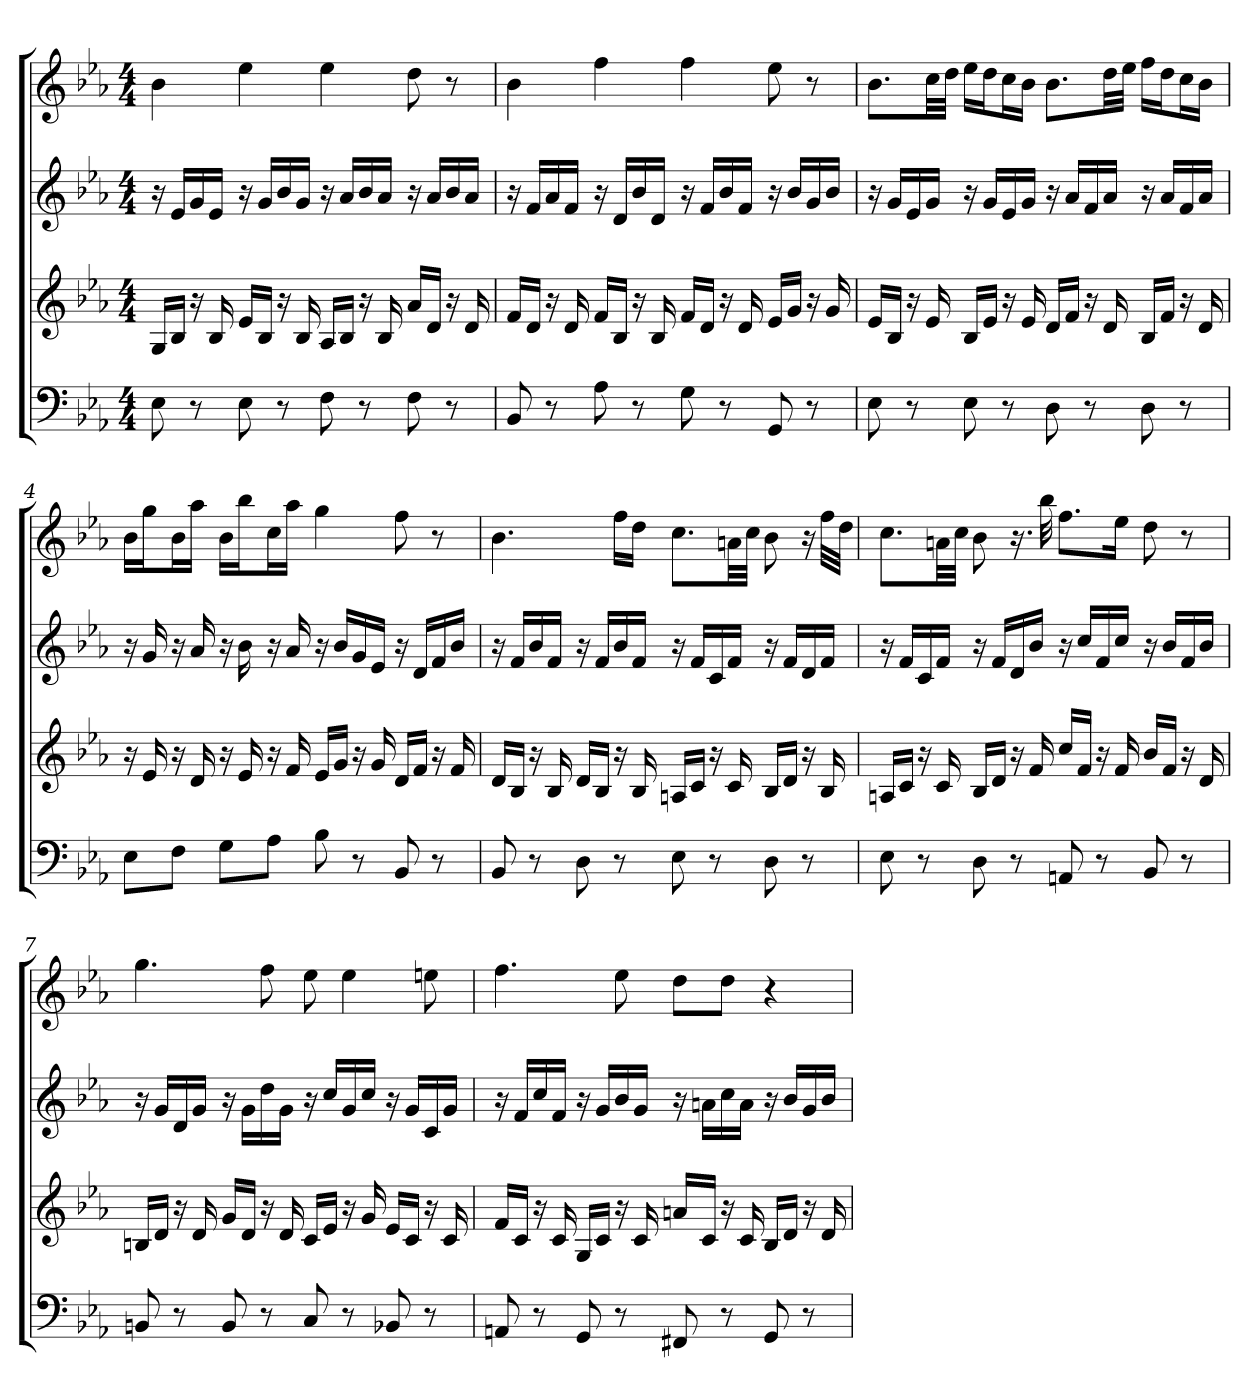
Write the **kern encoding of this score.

**kern	**kern	**kern	**kern
*part4	*part3	*part2	*part1
*staff4	*staff3	*staff2	*staff1
*k[b-e-a-]	*k[b-e-a-]	*k[b-e-a-]	*k[b-e-a-]
*E-:	*E-:	*E-:	*E-:
*M4/4	*M4/4	*M4/4	*M4/4
=1	=1	=1	=1
8E-	16GLL	16r	4b-
.	16B-JJ	16e-LL	.
8r	16r	16g	.
.	16B-	16e-JJ	.
8E-	16e-LL	16r	4ee-
.	16B-JJ	16gLL	.
8r	16r	16b-	.
.	16B-	16gJJ	.
8F	16A-LL	16r	4ee-
.	16B-JJ	16a-LL	.
8r	16r	16b-	.
.	16B-	16a-JJ	.
8F	16a-LL	16r	8dd
.	16dJJ	16a-LL	.
8r	16r	16b-	8r
.	16d	16a-JJ	.
=2	=2	=2	=2
8BB-	16fLL	16r	4b-
.	16dJJ	16fLL	.
8r	16r	16a-	.
.	16d	16fJJ	.
8A-	16fLL	16r	4ff
.	16B-JJ	16dLL	.
8r	16r	16b-	.
.	16B-	16dJJ	.
8G	16fLL	16r	4ff
.	16dJJ	16fLL	.
8r	16r	16b-	.
.	16d	16fJJ	.
8GG	16e-LL	16r	8ee-
.	16gJJ	16b-LL	.
8r	16r	16g	8r
.	16g	16b-JJ	.
=3	=3	=3	=3
8E-	16e-LL	16r	8.b-L
.	16B-JJ	16gLL	.
8r	16r	16e-	.
.	16e-	16gJJ	32ccLL
.	.	.	32ddJJJ
8E-	16B-LL	16r	16ee-LL
.	16e-JJ	16gLL	16ddJ
8r	16r	16e-	16ccL
.	16e-	16gJJ	16b-JJ
8D	16dLL	16r	8.b-L
.	16fJJ	16a-LL	.
8r	16r	16f	.
.	16d	16a-JJ	32ddLL
.	.	.	32ee-JJJ
8D	16B-LL	16r	16ffLL
.	16fJJ	16a-LL	16ddJ
8r	16r	16f	16ccL
.	16d	16a-JJ	16b-JJ
=4	=4	=4	=4
8E-L	16r	16r	16b-LL
.	16e-	16g	16ggJ
8FJ	16r	16r	16b-L
.	16d	16a-	16aa-JJ
8GL	16r	16r	16b-LL
.	16e-	16b-	16bb-J
8A-J	16r	16r	16ccL
.	16f	16a-	16aa-JJ
8B-	16e-LL	16r	4gg
.	16gJJ	16b-LL	.
8r	16r	16g	.
.	16g	16e-JJ	.
8BB-	16dLL	16r	8ff
.	16fJJ	16dLL	.
8r	16r	16f	8r
.	16f	16b-JJ	.
=5	=5	=5	=5
8BB-	16dLL	16r	4.b-
.	16B-JJ	16fLL	.
8r	16r	16b-	.
.	16B-	16fJJ	.
8D	16dLL	16r	.
.	16B-JJ	16fLL	.
8r	16r	16b-	16ffLL
.	16B-	16fJJ	16ddJJ
8E-	16AnLL	16r	8.ccL
.	16cJJ	16fLL	.
8r	16r	16c	.
.	16c	16fJJ	32anLL
.	.	.	32ccJJJ
8D	16B-LL	16r	8b-
.	16dJJ	16fLL	.
8r	16r	16d	16r
.	16B-	16fJJ	32ffLLL
.	.	.	32ddJJJ
=6	=6	=6	=6
8E-	16AnLL	16r	8.ccL
.	16cJJ	16fLL	.
8r	16r	16c	.
.	16c	16fJJ	32anLL
.	.	.	32ccJJJ
8D	16B-LL	16r	8b-
.	16dJJ	16fLL	.
8r	16r	16d	16.r
.	16f	16b-JJ	.
.	.	.	32bb-
8AAn	16ccLL	16r	8.ffL
.	16fJJ	16ccLL	.
8r	16r	16f	.
.	16f	16ccJJ	16ee-Jk
8BB-	16b-LL	16r	8dd
.	16fJJ	16b-LL	.
8r	16r	16f	8r
.	16d	16b-JJ	.
=7	=7	=7	=7
8BBn	16BnLL	16r	4.gg
.	16dJJ	16gLL	.
8r	16r	16d	.
.	16d	16gJJ	.
8BB	16gLL	16r	.
.	16dJJ	16gLL	.
8r	16r	16dd	8ff
.	16d	16gJJ	.
8C	16cLL	16r	8ee-
.	16e-JJ	16ccLL	.
8r	16r	16g	4ee-
.	16g	16ccJJ	.
8BB-X	16e-LL	16r	.
.	16cJJ	16gLL	.
8r	16r	16c	8een
.	16c	16gJJ	.
=8	=8	=8	=8
8AAn	16fLL	16r	4.ff
.	16cJJ	16fLL	.
8r	16r	16cc	.
.	16c	16fJJ	.
8GG	16GLL	16r	.
.	16cJJ	16gLL	.
8r	16r	16b-	8ee-
.	16c	16gJJ	.
8FF#X	16anLL	16r	8ddL
.	16cJJ	16anLL	.
8r	16r	16cc	8ddJ
.	16c	16aJJ	.
8GG	16B-LL	16r	4r
.	16dJJ	16b-LL	.
8r	16r	16g	.
.	16d	16b-JJ	.
=	=	=	=
*-	*-	*-	*-
